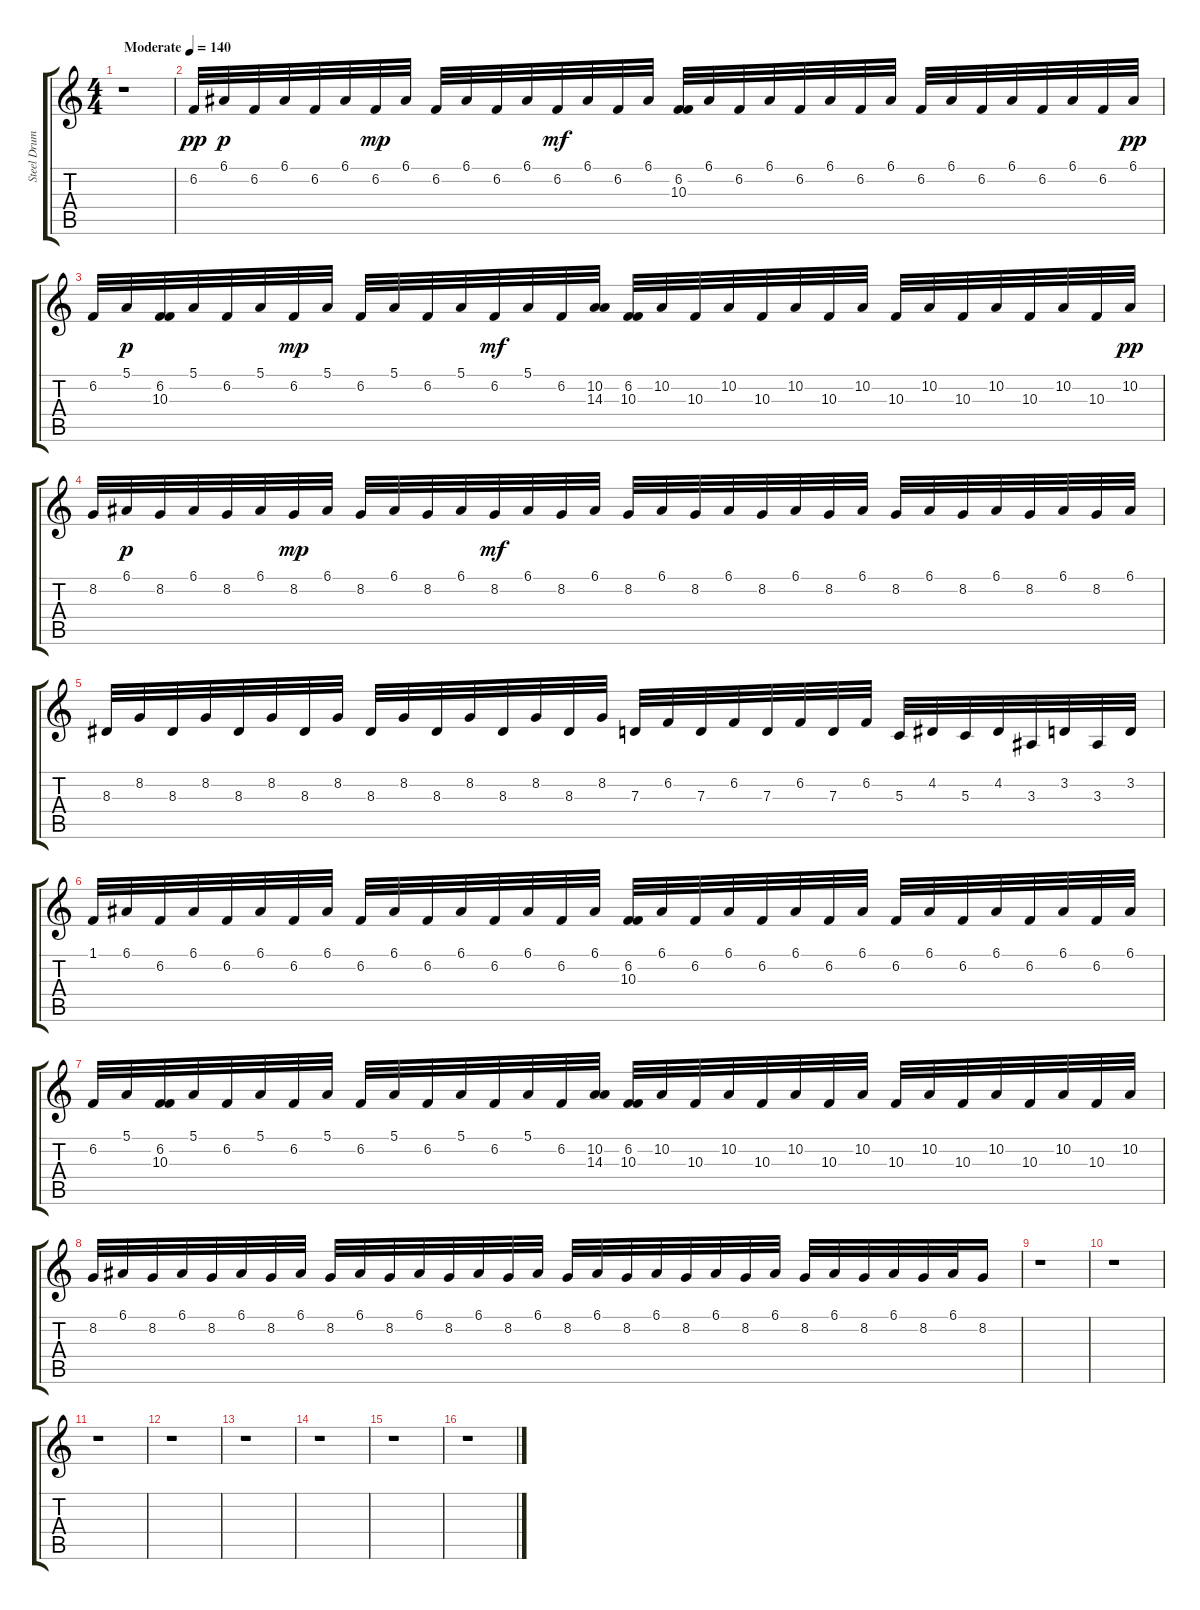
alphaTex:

\track ("Steel Drums" "Steel Drum") {instrument steeldrums}
\staff {score tabs}
\tuning (E4 B3 G3 D3 A2 E2) {hide}
\ts (4 4)
\tempo (140 "Moderate")
\clef g2
\ks c
r.1{dy pp instrument steeldrums} |
6.2.32 6.1.32{dy p} 6.2.32 6.1.32 6.2.32 6.1.32 6.2.32{dy mp} 6.1.32 6.2.32 6.1.32 6.2.32 6.1.32 6.2.32{dy mf} 6.1.32 6.2.32 6.1.32 (6.2 10.3).32 6.1.32 6.2.32 6.1.32 6.2.32 6.1.32 6.2.32 6.1.32 6.2.32 6.1.32 6.2.32 6.1.32 6.2.32 6.1.32 6.2.32 6.1.32{dy pp} |
6.2.32 5.1.32{dy p} (6.2 10.3).32 5.1.32 6.2.32 5.1.32 6.2.32{dy mp} 5.1.32 6.2.32 5.1.32 6.2.32 5.1.32 6.2.32{dy mf} 5.1.32 6.2.32 (10.2 14.3).32 (6.2 10.3).32 10.2.32 10.3.32 10.2.32 10.3.32 10.2.32 10.3.32 10.2.32 10.3.32 10.2.32 10.3.32 10.2.32 10.3.32 10.2.32 10.3.32 10.2.32{dy pp} |
8.2.32 6.1.32{dy p} 8.2.32 6.1.32 8.2.32 6.1.32 8.2.32{dy mp} 6.1.32 8.2.32 6.1.32 8.2.32 6.1.32 8.2.32{dy mf} 6.1.32 8.2.32 6.1.32 8.2.32 6.1.32 8.2.32 6.1.32 8.2.32 6.1.32 8.2.32 6.1.32 8.2.32 6.1.32 8.2.32 6.1.32 8.2.32 6.1.32 8.2.32 6.1.32 |
8.3.32 8.2.32 8.3.32 8.2.32 8.3.32 8.2.32 8.3.32 8.2.32 8.3.32 8.2.32 8.3.32 8.2.32 8.3.32 8.2.32 8.3.32 8.2.32 7.3.32 6.2.32 7.3.32 6.2.32 7.3.32 6.2.32 7.3.32 6.2.32 5.3.32 4.2.32 5.3.32 4.2.32 3.3.32 3.2.32 3.3.32 3.2.32 |
1.1.32 6.1.32 6.2.32 6.1.32 6.2.32 6.1.32 6.2.32 6.1.32 6.2.32 6.1.32 6.2.32 6.1.32 6.2.32 6.1.32 6.2.32 6.1.32 (6.2 10.3).32 6.1.32 6.2.32 6.1.32 6.2.32 6.1.32 6.2.32 6.1.32 6.2.32 6.1.32 6.2.32 6.1.32 6.2.32 6.1.32 6.2.32 6.1.32 |
6.2.32 5.1.32 (6.2 10.3).32 5.1.32 6.2.32 5.1.32 6.2.32 5.1.32 6.2.32 5.1.32 6.2.32 5.1.32 6.2.32 5.1.32 6.2.32 (10.2 14.3).32 (6.2 10.3).32 10.2.32 10.3.32 10.2.32 10.3.32 10.2.32 10.3.32 10.2.32 10.3.32 10.2.32 10.3.32 10.2.32 10.3.32 10.2.32 10.3.32 10.2.32 |
8.2.32 6.1.32 8.2.32 6.1.32 8.2.32 6.1.32 8.2.32 6.1.32 8.2.32 6.1.32 8.2.32 6.1.32 8.2.32 6.1.32 8.2.32 6.1.32 8.2.32 6.1.32 8.2.32 6.1.32 8.2.32 6.1.32 8.2.32 6.1.32 8.2.32 6.1.32 8.2.32 6.1.32 8.2.32 6.1.32 8.2.16 |
r.1 |
r.1 |
r.1 |
r.1 |
r.1 |
r.1 |
r.1 |
r.1
